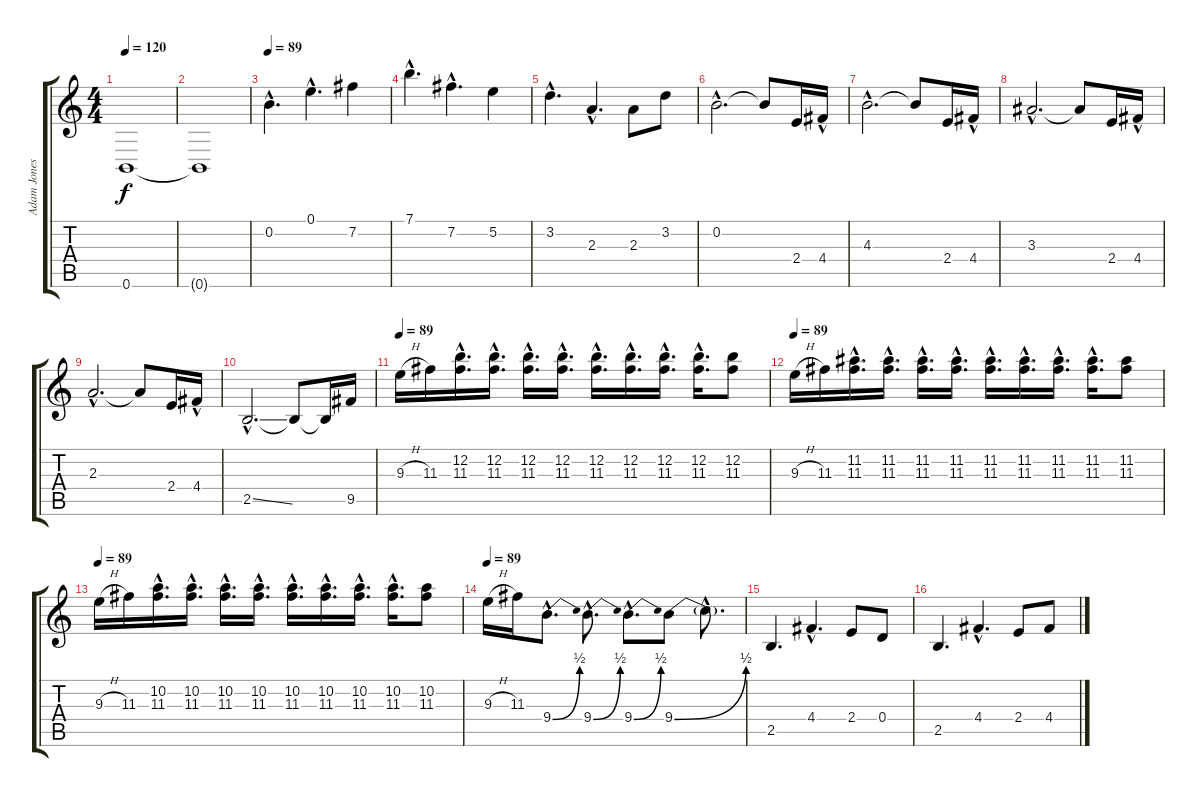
\track ("Adam Jones (Drop B)" "Adam Jones") {instrument distortionguitar}
\staff {score tabs}
\tuning (E4 B3 G3 D3 A2 B1) {hide}
\ts (4 4)
\tempo 120
\clef g2
\ks c
0.6{t}.1{dy f} |
0.6{t}.1 |
\tempo 89
0.2{hac}.4{d} 0.1{hac}.4{d} 7.2.4 |
7.1{hac}.4{d} 7.2{hac}.4{d} 5.2.4 |
3.2{hac}.4{d} 2.3{hac}.4{d} 2.3.8 3.2.8 |
0.2{hac}.2{d} 0.2{t}.8 2.4.16 4.4{hac}.16 |
4.3{hac}.2{d} 4.3{t}.8 2.4.16 4.4{hac}.16 |
3.3{hac}.2{d} 3.3{t}.8 2.4.16 4.4{hac}.16 |
2.3{hac}.2{d} 2.3{t}.8 2.4.16 4.4{hac}.16 |
2.5{ss hac}.2{d} 2.5{t}.8 2.5{t}.16 9.5.16 |
\tempo 89
9.3{h}.16 11.3.16 (12.2{hac} 11.3{hac}).16{d} (12.2{hac} 11.3{hac}).16{d} (12.2{hac} 11.3{hac}).16{d} (12.2{hac} 11.3{hac}).16{d} (12.2{hac} 11.3{hac}).16{d} (12.2{hac} 11.3{hac}).16{d} (12.2{hac} 11.3{hac}).16{d} (12.2{hac} 11.3{hac}).16{d} (12.2 11.3).8 |
\tempo 89
9.3{h}.16 11.3.16 (11.2{hac} 11.3{hac}).16{d} (11.2{hac} 11.3{hac}).16{d} (11.2{hac} 11.3{hac}).16{d} (11.2{hac} 11.3{hac}).16{d} (11.2{hac} 11.3{hac}).16{d} (11.2{hac} 11.3{hac}).16{d} (11.2{hac} 11.3{hac}).16{d} (11.2{hac} 11.3{hac}).16{d} (11.2 11.3).8 |
\tempo 89
9.3{h}.16 11.3.16 (10.2{hac} 11.3{hac}).16{d} (10.2{hac} 11.3{hac}).16{d} (10.2{hac} 11.3{hac}).16{d} (10.2{hac} 11.3{hac}).16{d} (10.2{hac} 11.3{hac}).16{d} (10.2{hac} 11.3{hac}).16{d} (10.2{hac} 11.3{hac}).16{d} (10.2{hac} 11.3{hac}).16{d} (10.2 11.3).8 |
\tempo 89
9.3{h}.16 11.3.16 9.4{be (bend 0 0 60 2) hac}.8{d} 9.4{be (bend 0 0 60 2) hac}.8{d} 9.4{be (bend 0 0 60 2) hac}.8{d} 9.4{be (bend 0 0 60 2)}.8 9.4{hac t}.8{d} |
2.5.4{d} 4.4{hac}.4{d} 2.4.8 0.4.8 |
2.5.4{d} 4.4{hac}.4{d} 2.4.8 4.4.8
